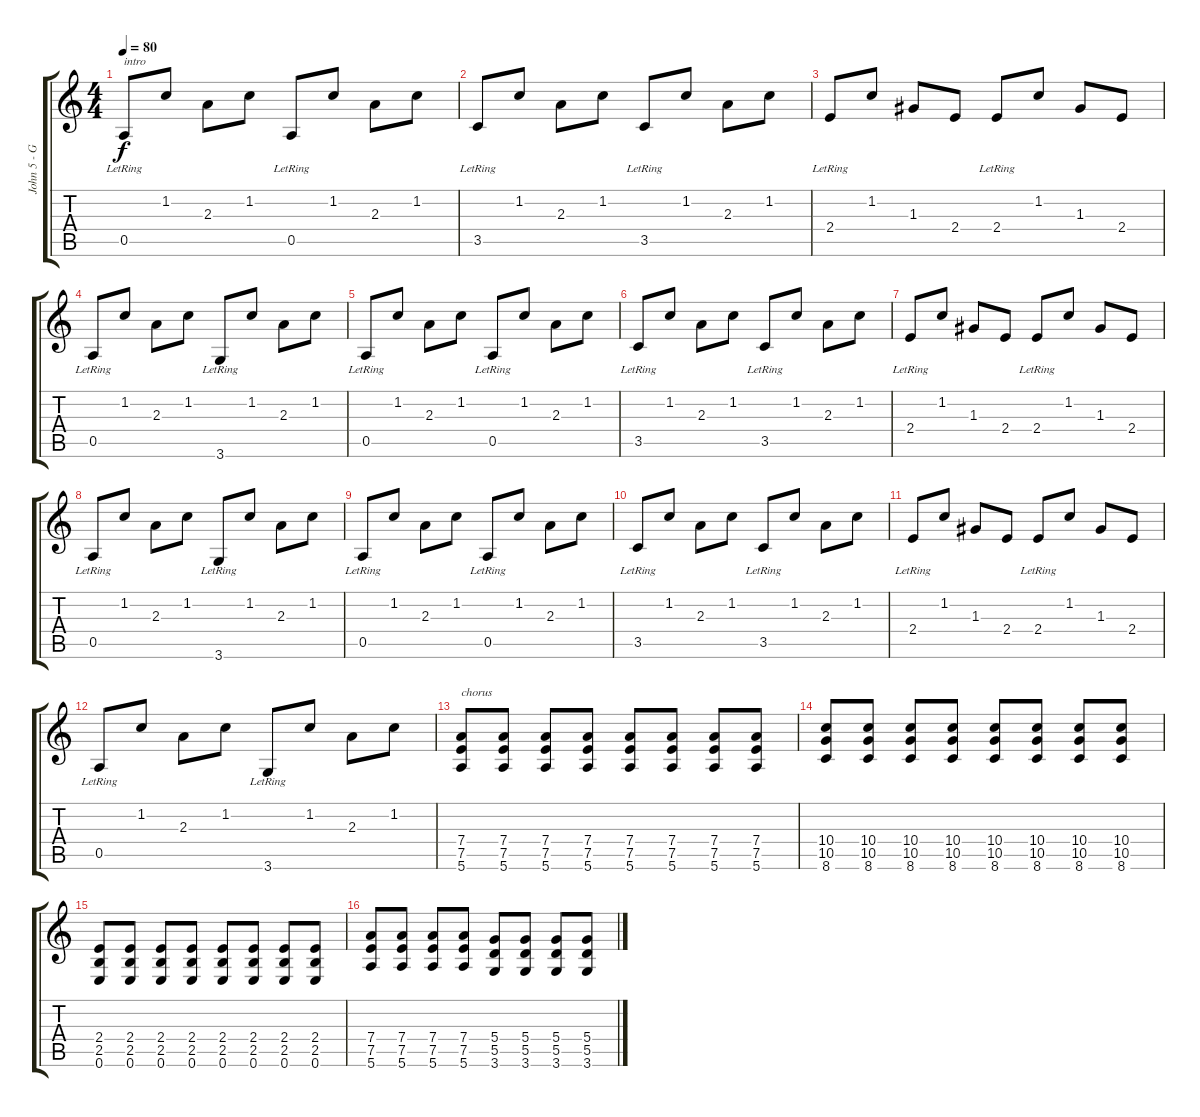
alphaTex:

\track ("John 5 - Guitar" "John 5 - G") {instrument acousticguitarsteel}
\staff {score tabs}
\tuning (E4 B3 G3 D3 A2 E2) {hide}
\ts (4 4)
\tempo 80
\clef g2
\ks c
0.5{lr}.8{txt "intro" dy f instrument acousticguitarsteel} 1.2.8 2.3.8 1.2.8 0.5{lr}.8 1.2.8 2.3.8 1.2.8 |
3.5{lr}.8 1.2.8 2.3.8 1.2.8 3.5{lr}.8 1.2.8 2.3.8 1.2.8 |
2.4{lr}.8 1.2.8 1.3.8 2.4.8 2.4{lr}.8 1.2.8 1.3.8 2.4.8 |
0.5{lr}.8 1.2.8 2.3.8 1.2.8 3.6{lr}.8 1.2.8 2.3.8 1.2.8 |
0.5{lr}.8 1.2.8 2.3.8 1.2.8 0.5{lr}.8 1.2.8 2.3.8 1.2.8 |
3.5{lr}.8 1.2.8 2.3.8 1.2.8 3.5{lr}.8 1.2.8 2.3.8 1.2.8 |
2.4{lr}.8 1.2.8 1.3.8 2.4.8 2.4{lr}.8 1.2.8 1.3.8 2.4.8 |
0.5{lr}.8 1.2.8 2.3.8 1.2.8 3.6{lr}.8 1.2.8 2.3.8 1.2.8 |
0.5{lr}.8 1.2.8 2.3.8 1.2.8 0.5{lr}.8 1.2.8 2.3.8 1.2.8 |
3.5{lr}.8 1.2.8 2.3.8 1.2.8 3.5{lr}.8 1.2.8 2.3.8 1.2.8 |
2.4{lr}.8 1.2.8 1.3.8 2.4.8 2.4{lr}.8 1.2.8 1.3.8 2.4.8 |
0.5{lr}.8 1.2.8 2.3.8 1.2.8 3.6{lr}.8 1.2.8 2.3.8 1.2.8 |
(7.4 7.5 5.6).8{txt "chorus"} (7.4 7.5 5.6).8 (7.4 7.5 5.6).8 (7.4 7.5 5.6).8 (7.4 7.5 5.6).8 (7.4 7.5 5.6).8 (7.4 7.5 5.6).8 (7.4 7.5 5.6).8 |
(10.4 10.5 8.6).8 (10.4 10.5 8.6).8 (10.4 10.5 8.6).8 (10.4 10.5 8.6).8 (10.4 10.5 8.6).8 (10.4 10.5 8.6).8 (10.4 10.5 8.6).8 (10.4 10.5 8.6).8 |
(2.4 2.5 0.6).8 (2.4 2.5 0.6).8 (2.4 2.5 0.6).8 (2.4 2.5 0.6).8 (2.4 2.5 0.6).8 (2.4 2.5 0.6).8 (2.4 2.5 0.6).8 (2.4 2.5 0.6).8 |
(7.4 7.5 5.6).8 (7.4 7.5 5.6).8 (7.4 7.5 5.6).8 (7.4 7.5 5.6).8 (5.4 5.5 3.6).8 (5.4 5.5 3.6).8 (5.4 5.5 3.6).8 (5.4 5.5 3.6).8
